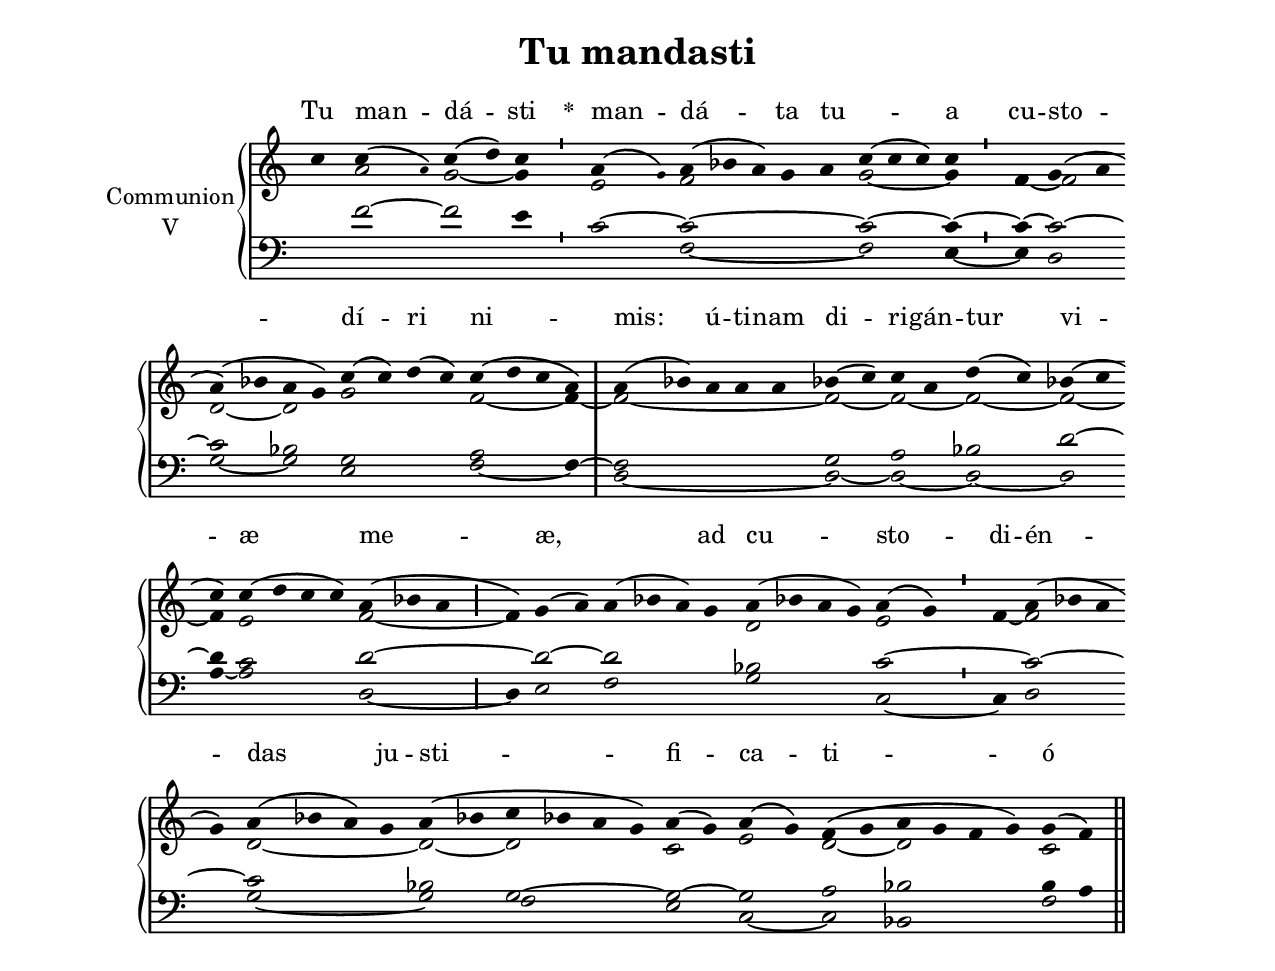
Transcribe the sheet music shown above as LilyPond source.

\version "2.18"
\include "gregorian.ly"
\include "noh2.ily"


%Page reference: page ii.238
%(volume.page)

global = {
 \key f \lydian
 \cadenzaOn 
}

\header {
  title = \markup \center-column {"Tu mandasti" \vspace #1 }
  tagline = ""
  composer = ""
}

\paper {
 #(include-special-characters)
  oddHeaderMarkup = \markup \fill-line {
    \line {}
    \center-column {
      \on-the-fly #first-page     " "
      \on-the-fly #not-first-page "Tu mandasti"
    }
    \line { \on-the-fly #print-page-number-check-first \fromproperty #'page:page-number-string }
  }
  evenHeaderMarkup = \markup \fill-line {
    \line { \on-the-fly #print-page-number-check-first \fromproperty #'page:page-number-string }
    \center-column { "Tu mandasti" }
    \line {}
  }
}

chantText = \lyricmode {
Tu man -- dá -- sti 
\set stanza = " * " man -- dá -- ta tu -- _ a cu -- sto -- dí -- ri ni -- mis: 
ú -- ti -- nam di -- ri -- gán -- tur vi -- æ me -- æ, _ 
ad cu -- sto -- di -- én -- das ju -- sti -- fi -- ca -- ti -- ó -- nes _ tu -- as. }

chantMusic = {
\tieDown   c''4 c''4 ( \once \tweak #'font-size #-4 a' ) c''4 ( d''4) c''4 \divisioMinima
 a'4 ( \once \tweak #'font-size #-4 g' )  a'4 ( bes'4 a'4) g'4 a'4 c''4 ( c''4 c''4) c''4 \divisioMinima
 f'4 g'4 ( a'4 \forceBreak
)  a'4 ( bes'4 a'4 g'4) c''4 ( c''4) d''4 ( c''4) c''4 ( d''4 c''4 a'4) \divisioMaxima
  a'4 ( bes'4) a'4 a'4 a'4  bes'4 ( c''4) c''4 a'4 d''4 ( c''4)  bes'4 ( c''4 \forceBreak
)  c''4 c''4 ( d''4 c''4 c''4) a'4 ( bes'4 a'4 \divisioMaior
) f'4 g'4 ( a'4)  a'4 ( bes'4 a'4) g'4 a'4 ( bes'4 a'4 g'4) a'4 ( g'4) \divisioMinima
 f'4  a'4 ( bes'4 a'4 \forceBreak
) g'4 a'4 ( bes'4 a'4) g'4 a'4 ( bes'4 c''4 bes'4 a'4 g'4) a'4 ( g'4) a'4 ( g'4) f'4 ( g'4 a'4 g'4 f'4 g'4) g'4 ( f'4) \finalis

}

altoMusic = {
r4 a'2 g'2 ~ g'4 \divisioMinima
e'2 f'2*5/2 g'2*3/2 ~ g'4 \divisioMinima
f'4 ~ f'2 d'2 ~ d'2 g'2*4/2 f'2*3/2 ~ f'4 ~ f'2*5/2 ~ f'2 ~ f'2 ~ f'2 ~ f'2 ~ f'4 e'2*4/2 f'2*3/2 ~ \divisioMaior
f'4 r2*6/2 d'2*4/2 e'2 \divisioMinima
f'4 ~ f'2*4/2 d'2*4/2 ~ d'2 ~ d'2*4/2 c'2 e'2 d'2 ~ d'2*4/2 c'2 \finalis
}

tenorMusic = {
r4 f'2 ~ f'2 e'4 \divisioMinima
c'2 ~ c'2*5/2 ~ c'2*3/2 ~ c'4 ~ \divisioMinima
c'4 ~ c'2 ~ c'2 bes2 g2*4/2 a2*3/2 f4 ~ f2*5/2 g2 a2 bes2 d'2 ~ d'4 c'2*4/2 d'2*4/2 ~ d'2 ~ d'2*4/2 bes2*4/2 c'2*3/2 ~ c'2*4/2 ~ c'2*4/2 bes2 g2*4/2 ~ g2 ~ g2 a2 bes2*4/2 b4 a4 \finalis
}

bassMusic = {
r2*8/2 f2*5/2 ~ f2*3/2 e4 ~ \divisioMinima
e4 d2 g2 ~ g2 e2*4/2 f2*3/2 ~ f4 d2*5/2 ~ d2 ~ d2 ~ d2 ~ d2 a4 ~ a2*4/2 d2*3/2 ~ \divisioMaior
d4 e2 f2*4/2 g2*4/2 c2 ~ \divisioMinima
c4 d2*4/2 g2*4/2 ~ g2 f2*4/2 e2 c2 ~ c2 bes,2*4/2 f2 \finalis
}

voiceLines = {
\voiceLineStyle


}

\score{
  <<
    \new GrandStaff <<
      \set GrandStaff.autoBeaming = ##f
      \set GrandStaff.instrumentName = \markup \center-column {
        "Communion"
        "V"
      }
      \new Staff = up <<
        \new Voice = "chant" {
          \voiceOne \global \chantMusic
        }
        \new Voice {
          \voiceTwo \global \altoMusic
        }
      >>

      \new Staff = down <<
        \clef bass
        \new Voice {
          \voiceOne \global \tenorMusic
        }
        \new Voice {
          \voiceTwo \global \bassMusic
        }
	\new Voice {
        \voiceThree \global \voiceLines
        }
      >>
    >>
    \new Lyrics \lyricsto chant {
      \chantText
    }
  >>
  \layout{
  }
  \midi{
    \tempo 4 = 125
  }
}
